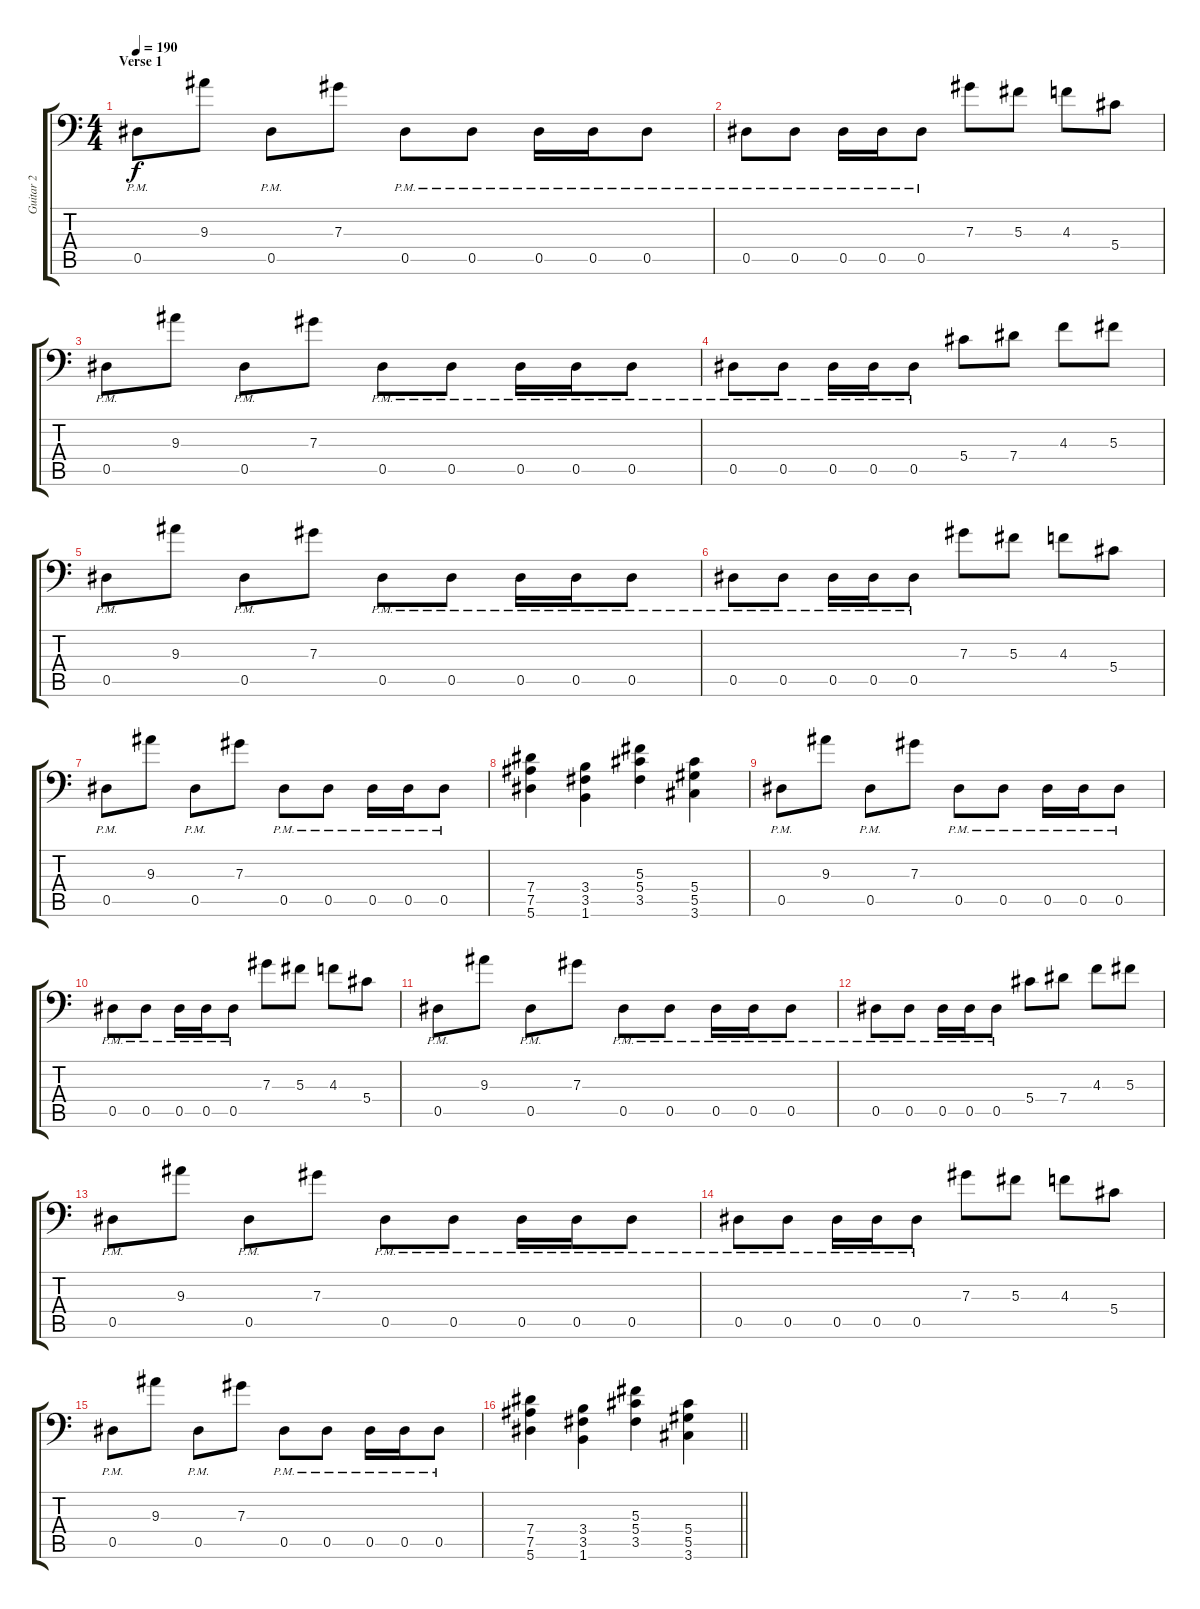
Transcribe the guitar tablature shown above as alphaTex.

\track ("Guitar 2" "Guitar 2") {instrument distortionguitar}
\staff {score tabs}
\tuning (Bb3 F3 Db3 Ab2 Eb2 Bb1) {hide}
\ts (4 4)
\section ("" "Verse 1")
\tempo 190
\clef f4
\ks c
0.5{pm}.8{dy f} 9.3.8 0.5{pm}.8 7.3.8 0.5{pm}.8 0.5{pm}.8 0.5{pm}.16 0.5{pm}.16 0.5{pm}.8 |
0.5{pm}.8 0.5{pm}.8 0.5{pm}.16 0.5{pm}.16 0.5{pm}.8 7.3.8 5.3.8 4.3.8 5.4.8 |
0.5{pm}.8 9.3.8 0.5{pm}.8 7.3.8 0.5{pm}.8 0.5{pm}.8 0.5{pm}.16 0.5{pm}.16 0.5{pm}.8 |
0.5{pm}.8 0.5{pm}.8 0.5{pm}.16 0.5{pm}.16 0.5{pm}.8 5.4.8 7.4.8 4.3.8 5.3.8 |
0.5{pm}.8 9.3.8 0.5{pm}.8 7.3.8 0.5{pm}.8 0.5{pm}.8 0.5{pm}.16 0.5{pm}.16 0.5{pm}.8 |
0.5{pm}.8 0.5{pm}.8 0.5{pm}.16 0.5{pm}.16 0.5{pm}.8 7.3.8 5.3.8 4.3.8 5.4.8 |
0.5{pm}.8 9.3.8 0.5{pm}.8 7.3.8 0.5{pm}.8 0.5{pm}.8 0.5{pm}.16 0.5{pm}.16 0.5{pm}.8 |
(7.4 7.5 5.6).4 (3.4 3.5 1.6).4 (5.3 5.4 3.5).4 (5.4 5.5 3.6).4 |
0.5{pm}.8 9.3.8 0.5{pm}.8 7.3.8 0.5{pm}.8 0.5{pm}.8 0.5{pm}.16 0.5{pm}.16 0.5{pm}.8 |
0.5{pm}.8 0.5{pm}.8 0.5{pm}.16 0.5{pm}.16 0.5{pm}.8 7.3.8 5.3.8 4.3.8 5.4.8 |
0.5{pm}.8 9.3.8 0.5{pm}.8 7.3.8 0.5{pm}.8 0.5{pm}.8 0.5{pm}.16 0.5{pm}.16 0.5{pm}.8 |
0.5{pm}.8 0.5{pm}.8 0.5{pm}.16 0.5{pm}.16 0.5{pm}.8 5.4.8 7.4.8 4.3.8 5.3.8 |
0.5{pm}.8 9.3.8 0.5{pm}.8 7.3.8 0.5{pm}.8 0.5{pm}.8 0.5{pm}.16 0.5{pm}.16 0.5{pm}.8 |
0.5{pm}.8 0.5{pm}.8 0.5{pm}.16 0.5{pm}.16 0.5{pm}.8 7.3.8 5.3.8 4.3.8 5.4.8 |
0.5{pm}.8 9.3.8 0.5{pm}.8 7.3.8 0.5{pm}.8 0.5{pm}.8 0.5{pm}.16 0.5{pm}.16 0.5{pm}.8 |
\barLineRight lightlight
(7.4 7.5 5.6).4 (3.4 3.5 1.6).4 (5.3 5.4 3.5).4 (5.4 5.5 3.6).4
